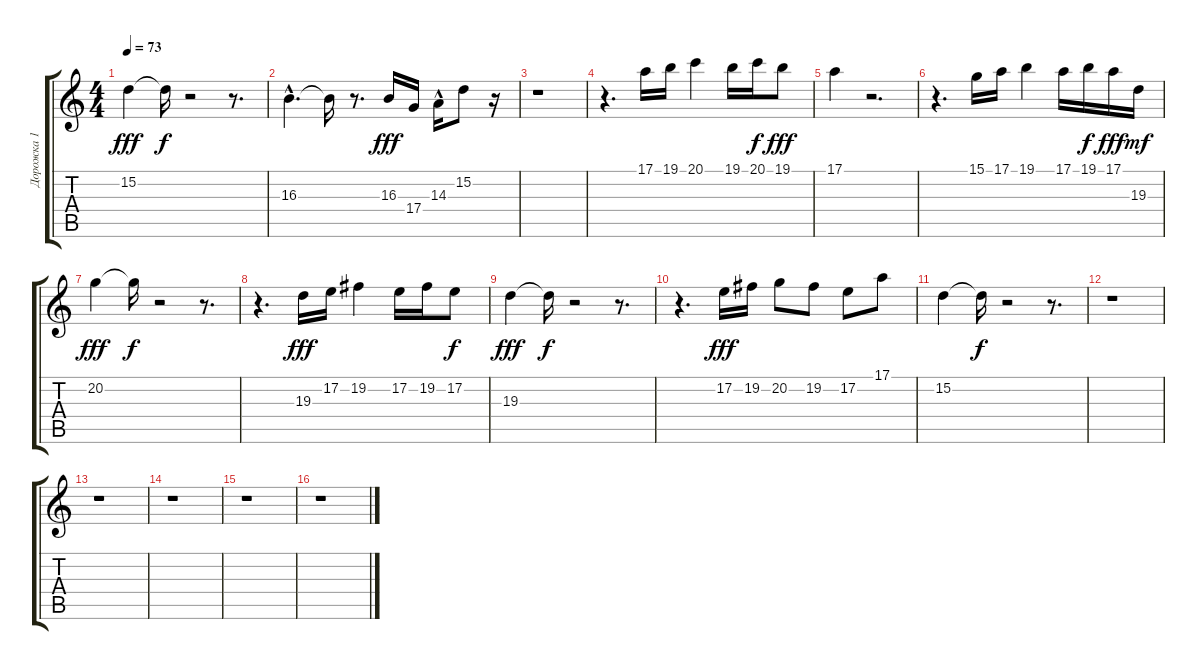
\track ("Дорожка 1" "Дорожка 1") {instrument acousticgrandpiano}
\staff {score tabs}
\tuning (E4 B3 G3 D3 A2 E2) {hide}
\ts (4 4)
\tempo 73
\clef g2
\ks c
15.2.4{dy fff} 15.2{t}.16{dy f} r.2 r.8{d} |
16.3{hac}.4{d} 16.3{t}.16 r.8{d} 16.3.16{dy fff} 17.4.16 14.3{hac}.16 15.2.8 r.16 |
r.1 |
r.4{d} 17.1.16 19.1.16 20.1.4 19.1.16 20.1.16{dy f} 19.1.8{dy fff} |
17.1.4 r.2{d} |
r.4{d} 15.1.16 17.1.16 19.1.4 17.1.16 19.1.16{dy f} 17.1.16{dy fff} 19.3.16{dy mf} |
20.2.4{dy fff} 20.2{t}.16{dy f} r.2 r.8{d} |
r.4{d} 19.3.16{dy fff} 17.2.16 19.2.4 17.2.16 19.2.16 17.2.8{dy f} |
19.3.4{dy fff} 19.3{t}.16{dy f} r.2 r.8{d} |
r.4{d} 17.2.16{dy fff} 19.2.16 20.2.8 19.2.8 17.2.8 17.1.8 |
15.2.4 15.2{t}.16{dy f} r.2 r.8{d} |
r.1 |
r.1 |
r.1 |
r.1 |
r.1
